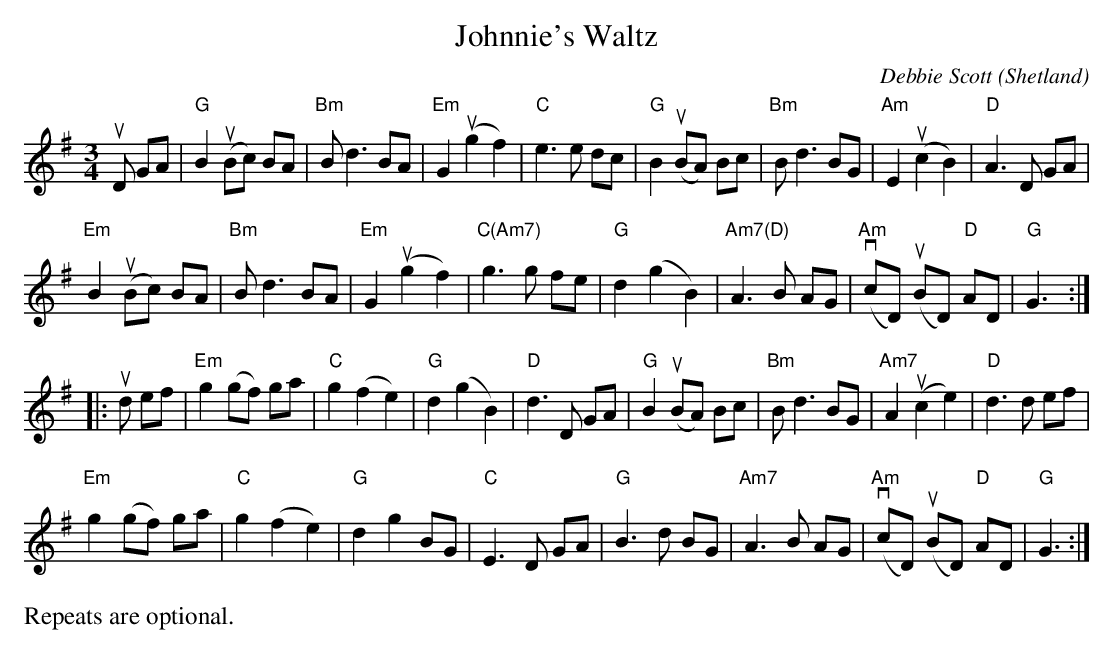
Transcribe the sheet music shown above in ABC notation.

X:1
T: Johnnie's Waltz
C: Debbie Scott
O: Shetland
M: 3/4
L: 1/8
K: G
uD GA |\
"G"B2 u(Bc) BA | "Bm"B d3 BA | "Em"G2 u(g2 f2) | "C"e3 e dc |\
"G"B2 u(BA) Bc | "Bm"B d3 BG | "Am"E2 u(c2 B2) | "D"A3 D GA |
"Em"B2 u(Bc) BA | "Bm"B d3 BA | "Em"G2 u(g2 f2) | "C(Am7)"g3 g fe |\
"G"d2 (g2 B2) | "Am7(D)"A3 B AG | v("Am"cD) u(BD) "D"AD | "G"G3 :|
|: ud ef |\
"Em"g2 (gf) ga | "C"g2 (f2 e2) | "G"d2 (g2 B2) | "D"d3 D GA |\
"G"B2 u(BA) Bc | "Bm"B d3 BG | "Am7"A2 u(c2 e2) | "D"d3 d ef |
"Em"g2 (gf) ga | "C"g2 (f2 e2) | "G"d2 g2 BG | "C"E3 D GA |\
"G"B3 d BG | "Am7"A3 B AG | v("Am"cD) u(BD) "D"AD | "G"G3 :|
